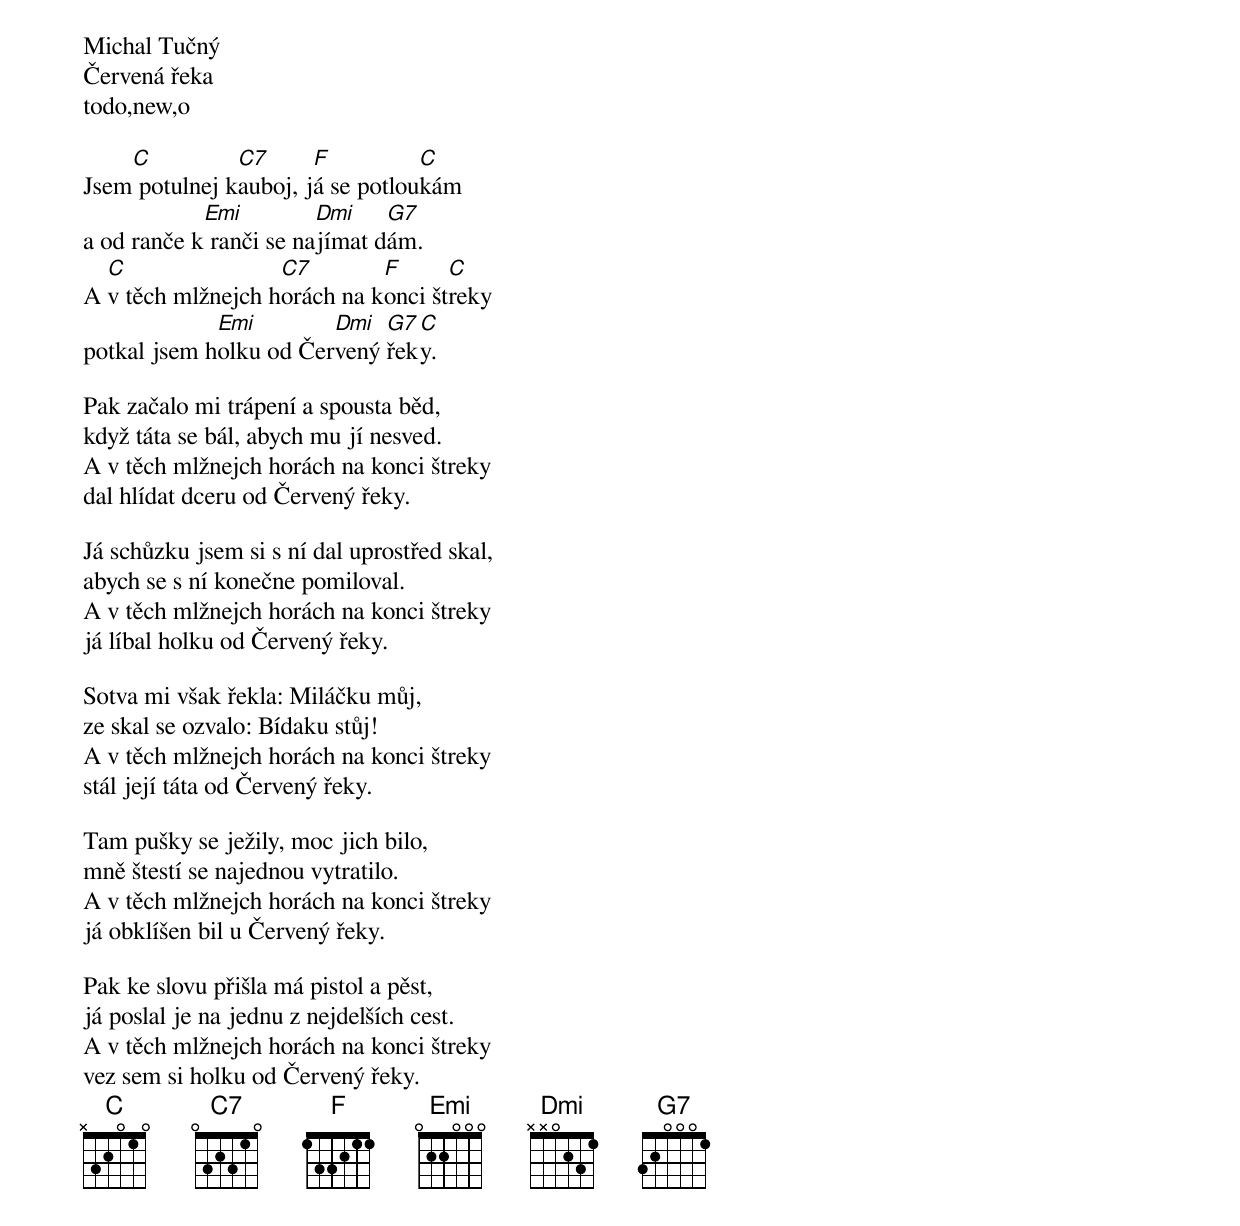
Michal Tučný
Červená řeka
todo,new,o
{"spotify":"https://open.spotify.com/track/4IAvNwD4y4npvrCCQinGVp"}

Jsem[C] potulnej k[C7]auboj, j[F]á se potlou[C]kám
a od ranče k[Emi] ranči se na[Dmi]jímat d[G7]ám.
A [C]v těch mlžnejch h[C7]orách na k[F]onci št[C]reky
potkal jsem h[Emi]olku od Čer[Dmi]vený [G7]řek[C]y.

Pak začalo mi trápení a spousta běd,
když táta se bál, abych mu jí nesved.
A v těch mlžnejch horách na konci štreky
dal hlídat dceru od Červený řeky.

Já schůzku jsem si s ní dal uprostřed skal,
abych se s ní konečne pomiloval.
A v těch mlžnejch horách na konci štreky
já líbal holku od Červený řeky.

Sotva mi však řekla: Miláčku můj,
ze skal se ozvalo: Bídaku stůj!
A v těch mlžnejch horách na konci štreky
stál její táta od Červený řeky.

Tam pušky se ježily, moc jich bilo,
mně štestí se najednou vytratilo.
A v těch mlžnejch horách na konci štreky
já obklíšen bil u Červený řeky.

Pak ke slovu přišla má pistol a pěst,
já poslal je na jednu z nejdelších cest.
A v těch mlžnejch horách na konci štreky
vez sem si holku od Červený řeky.
